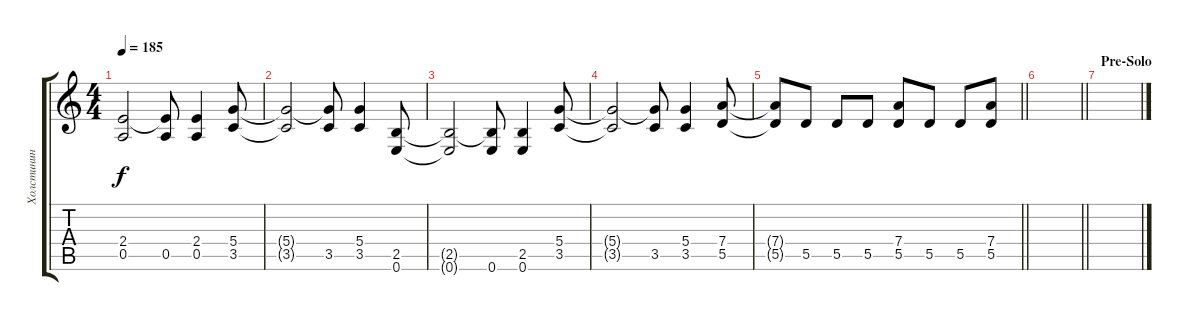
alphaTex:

\track ("Холстинин" "Холстинин") {instrument overdrivenguitar}
\staff {score tabs}
\tuning (E4 B3 G3 D3 A2 E2) {hide}
\ts (4 4)
\tempo 185
\clef g2
\ks c
(2.4{t} 0.5{t}).2{dy f} (2.4{t} 0.5).8 (2.4 0.5).4 (5.4 3.5).8 |
(5.4{t} 3.5{t}).2 (5.4{t} 3.5).8 (5.4 3.5).4 (2.5 0.6).8 |
(2.5{t} 0.6{t}).2 (2.5{t} 0.6).8 (2.5 0.6).4 (5.4 3.5).8 |
(5.4{t} 3.5{t}).2 (5.4{t} 3.5).8 (5.4 3.5).4 (7.4 5.5).8 |
\barLineRight lightlight
(7.4{t} 5.5{t}).8 5.5.8 5.5.8 5.5.8 (7.4 5.5).8 5.5.8 5.5.8 (7.4 5.5).8 |
\barLineRight lightlight
|
\section ("" "Pre-Solo")
